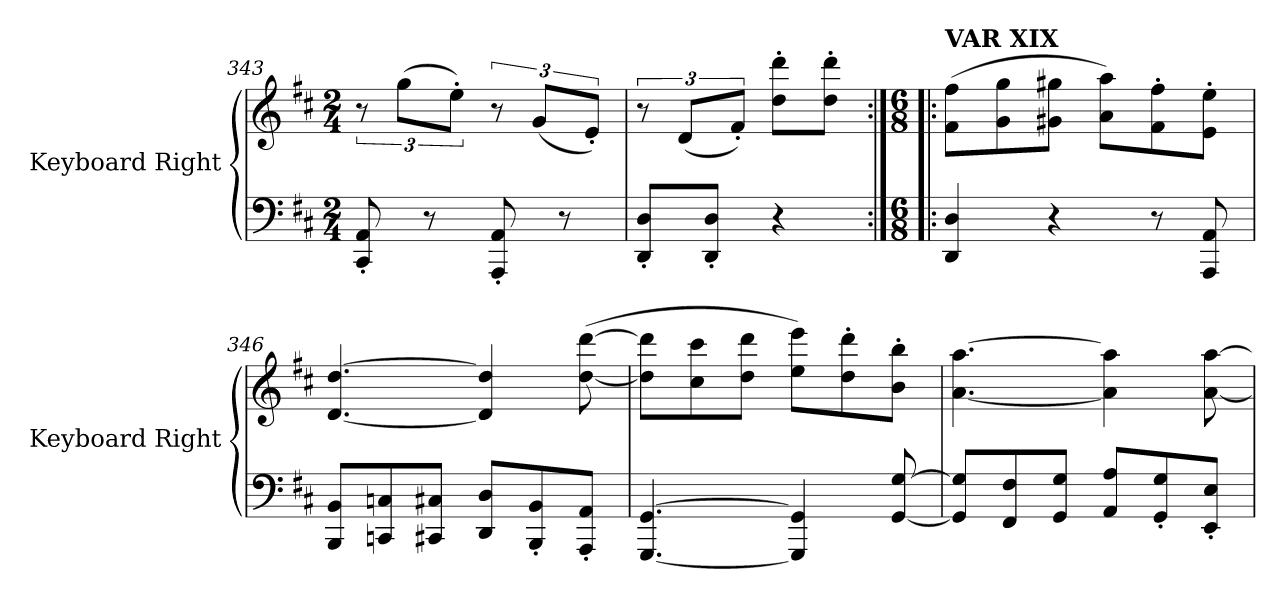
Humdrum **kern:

**kern	**kern
*part1	*part1
*staff2	*staff1
*I"Keyboard Right	*
*I'Keyboard Right	*
*clefF4	*clefG2
*k[f#c#]	*k[f#c#]
*D:	*D:
*M2/4	*M2/4
=343	=343
8CC#/' 8AA/'	12r
.	(>12gg\L
8r	.
.	12ee'\J)
8AAA/' 8AA/'	12r
.	(<12g/L
8r	.
.	12e'/J)
=344	=344
8DD/' 8D/'L	12r
.	(<12d/L
8DD/' 8D/'J	.
.	12f#'/J)
4r	8dd\' 8ddd\'L
.	8dd\' 8ddd\'J
=345:|!|:	=345:|!|:
*M6/8	*M6/8
!	!LO:TX:a:B:t=VAR XIX
4DD/ 4D/	(>8f#\ 8ff#\L
.	8g\ 8gg\
4r	8g#X\ 8gg#X\J
.	8a\ 8aa\L)
8r	8f#\' 8ff#\'
8AAA/ 8AA/	8e\' 8ee\'J
=346	=346
8BBB/ 8BB/L	[4.d/ [4.dd/
8CCn/ 8Cn/	.
8CC#X/ 8C#X/J	.
8DD/ 8D/L	4d/] 4dd/]
8BBB/' 8BB/'	.
8AAA/' 8AA/'J	(>[8dd\ [8ddd\
!!LO:LB:g=z
=347	=347
[4.GGG/ [4.GG/	8dd\] 8ddd\]L
.	8cc#\ 8ccc#\
.	8dd\ 8ddd\J
4GGG/] 4GG/]	8ee\ 8eee\L)
.	8dd\' 8ddd\'
[8GG/ [8G/	8b\' 8bb\'J
=348	=348
8GG/] 8G/]L	[4.a\ [4.aa\
8FF#/ 8F#/	.
8GG/ 8G/J	.
8AA/ 8A/L	4a\] 4aa\]
8GG/' 8G/'	.
8EE/' 8E/'J	[8a\ [8aa\
=	=
*-	*-
